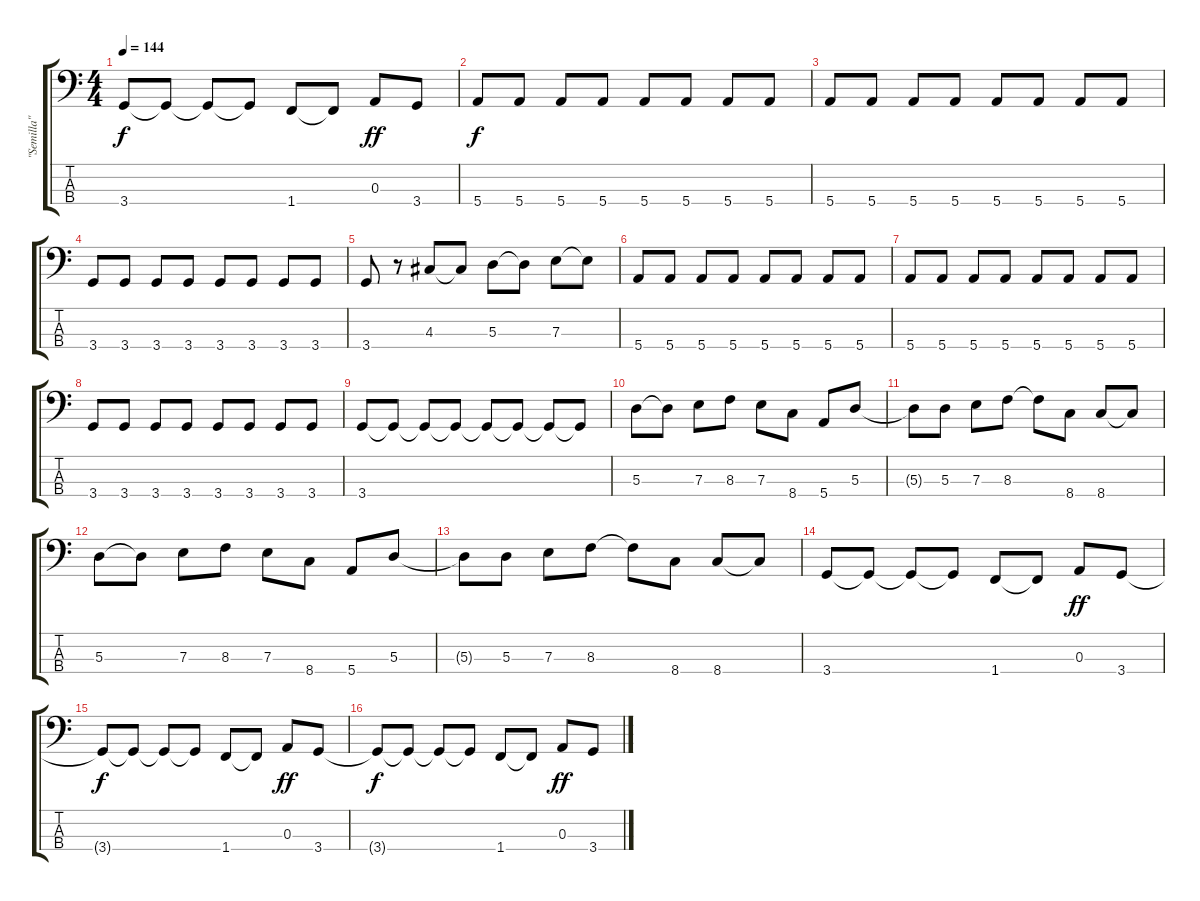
\track ("\"Semilla\" Bucciarelli" "\"Semilla\" ") {instrument electricbassfinger}
\staff {score tabs}
\tuning (G2 D2 A1 E1) {hide}
\ts (4 4)
\tempo 144
\clef f4
\ks c
3.4{t}.8{dy f} 3.4{t}.8 3.4{t}.8 3.4{t}.8 1.4.8 1.4{t}.8 0.3.8{dy ff} 3.4.8 |
5.4.8{dy f} 5.4.8 5.4.8 5.4.8 5.4.8 5.4.8 5.4.8 5.4.8 |
5.4.8 5.4.8 5.4.8 5.4.8 5.4.8 5.4.8 5.4.8 5.4.8 |
3.4.8 3.4.8 3.4.8 3.4.8 3.4.8 3.4.8 3.4.8 3.4.8 |
3.4.8 r.8 4.3.8 4.3{t}.8 5.3.8 5.3{t}.8 7.3.8 7.3{t}.8 |
5.4.8 5.4.8 5.4.8 5.4.8 5.4.8 5.4.8 5.4.8 5.4.8 |
5.4.8 5.4.8 5.4.8 5.4.8 5.4.8 5.4.8 5.4.8 5.4.8 |
3.4.8 3.4.8 3.4.8 3.4.8 3.4.8 3.4.8 3.4.8 3.4.8 |
3.4.8 3.4{t}.8 3.4{t}.8 3.4{t}.8 3.4{t}.8 3.4{t}.8 3.4{t}.8 3.4{t}.8 |
5.3.8 5.3{t}.8 7.3.8 8.3.8 7.3.8 8.4.8 5.4.8 5.3.8 |
5.3{t}.8 5.3.8 7.3.8 8.3.8 8.3{t}.8 8.4.8 8.4.8 8.4{t}.8 |
5.3.8 5.3{t}.8 7.3.8 8.3.8 7.3.8 8.4.8 5.4.8 5.3.8 |
5.3{t}.8 5.3.8 7.3.8 8.3.8 8.3{t}.8 8.4.8 8.4.8 8.4{t}.8 |
3.4.8 3.4{t}.8 3.4{t}.8 3.4{t}.8 1.4.8 1.4{t}.8 0.3.8{dy ff} 3.4.8 |
3.4{t}.8{dy f} 3.4{t}.8 3.4{t}.8 3.4{t}.8 1.4.8 1.4{t}.8 0.3.8{dy ff} 3.4.8 |
3.4{t}.8{dy f} 3.4{t}.8 3.4{t}.8 3.4{t}.8 1.4.8 1.4{t}.8 0.3.8{dy ff} 3.4.8
